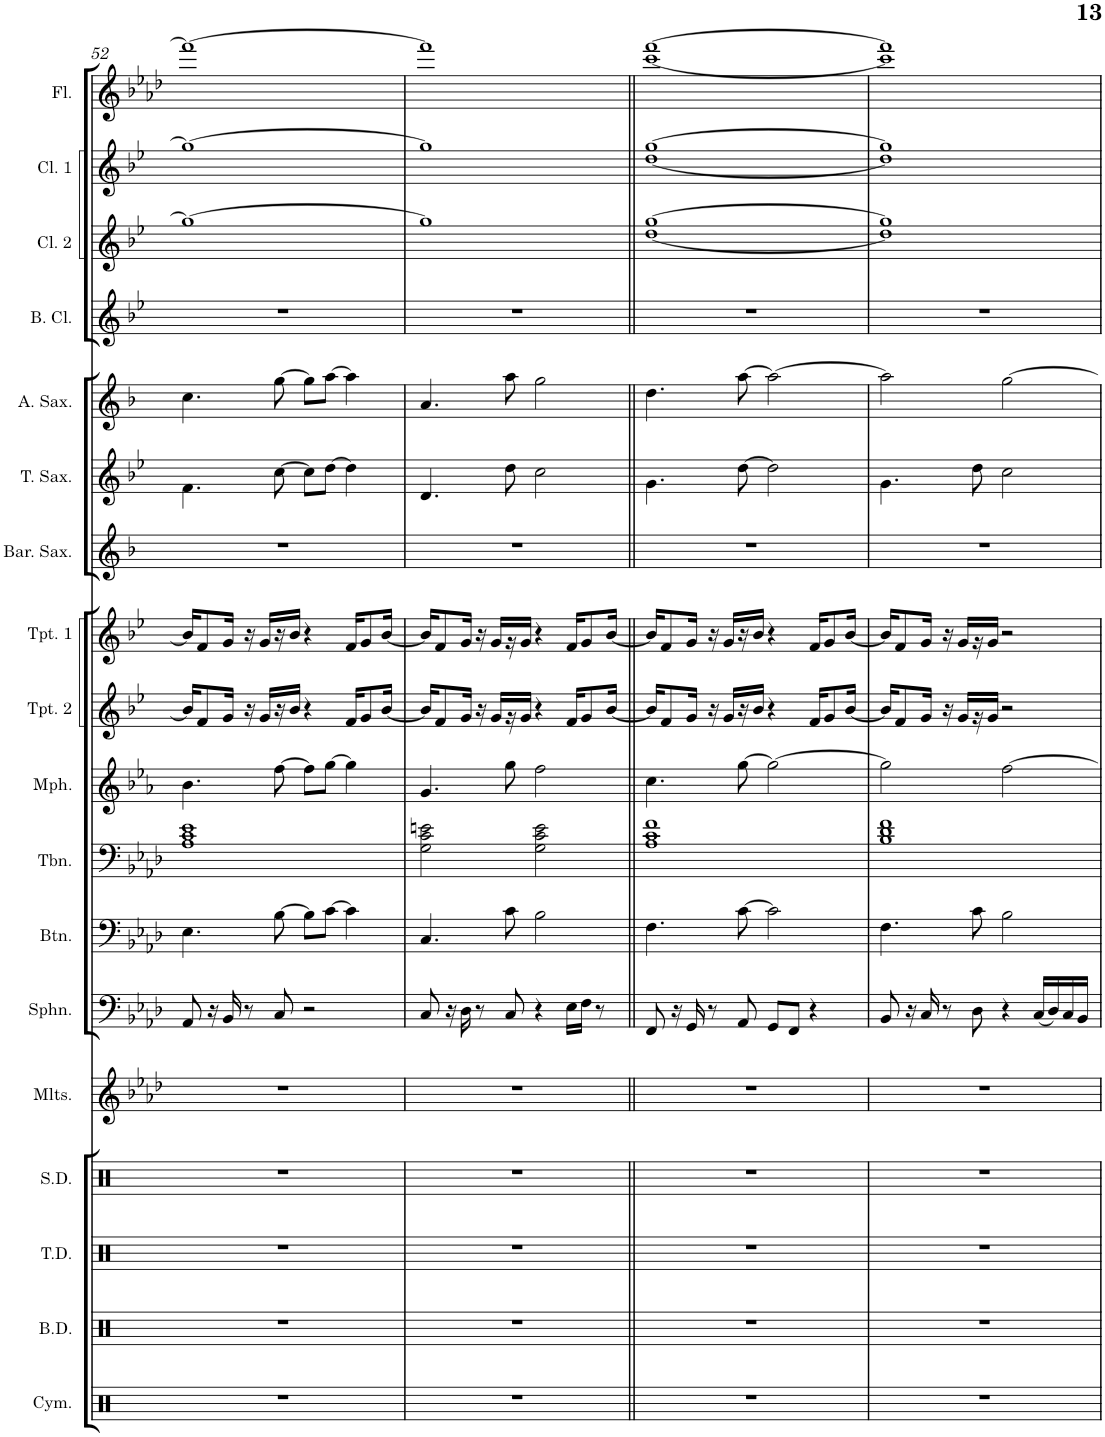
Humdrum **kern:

**kern	**kern	**kern	**kern	**kern	**kern	**kern	**kern	**kern	**kern	**kern	**kern	**kern	**kern	**kern	**kern	**kern	**kern
*part18	*part17	*part16	*part15	*part14	*part13	*part12	*part11	*part10	*part9	*part8	*part7	*part6	*part5	*part4	*part3	*part2	*part1
*staff18	*staff17	*staff16	*staff15	*staff14	*staff13	*staff12	*staff11	*staff10	*staff9	*staff8	*staff7	*staff6	*staff5	*staff4	*staff3	*staff2	*staff1
*I"Cymbals	*I"Bass Drums	*I"Tenor Drums	*I"Snare Drum	*I"Mallets	*I"Sousaphone	*I"Baritone	*I"Trombone	*I"Mellophone	*I"Trumpet 2	*I"Trumpet 1	*I"Baritone Sax	*I"Tenor Sax	*I"Alto Sax	*I"Bass Clarinet	*I"Clarinet 2	*I"Clarinet 1	*I"Flute
*I'Cym.	*I'B.D.	*I'T.D.	*I'S.D.	*I'Mlts.	*I'Sphn.	*I'Btn.	*I'Tbn.	*I'Mph.	*I'Tpt. 2	*I'Tpt. 1	*I'Bar. Sax.	*I'T. Sax.	*I'A. Sax.	*I'B. Cl.	*I'Cl. 2	*I'Cl. 1	*I'Fl.
!!LO:PB:g=z
*clefX	*clefX	*clefX	*clefX	*clefG2	*clefF4	*clefF4	*clefF4	*clefG2	*clefG2	*clefG2	*clefG2	*clefG2	*clefG2	*clefG2	*clefG2	*clefG2	*clefG2
*	*	*	*	*Trd-7c-12	*	*Trd4c7	*	*Trd4c7	*Trd1c2	*Trd1c2	*Trd12c21	*Trd8c14	*Trd5c9	*Trd8c14	*Trd1c2	*Trd1c2	*
*k[]	*k[]	*k[]	*k[]	*k[b-e-a-d-]	*k[b-e-a-d-]	*k[b-e-a-d-]	*k[b-e-a-d-]	*k[b-e-a-]	*k[b-e-]	*k[b-e-]	*k[b-]	*k[b-e-]	*k[b-]	*k[b-e-]	*k[b-e-]	*k[b-e-]	*k[b-e-a-d-]
*M4/4	*M4/4	*M4/4	*M4/4	*M4/4	*M4/4	*M4/4	*M4/4	*M4/4	*M4/4	*M4/4	*M4/4	*M4/4	*M4/4	*M4/4	*M4/4	*M4/4	*M4/4
=52	=52	=52	=52	=52	=52	=52	=52	=52	=52	=52	=52	=52	=52	=52	=52	=52	=52
1r	1r	1r	1r	1r	8AA-/	4.E-\	1A- 1c 1e-	4.b-\	16b-/KL]	16b-/KL]	1r	4.f\	4.cc\	1r	1gg_	1gg_	1fff_
.	.	.	.	.	.	.	.	.	8f/	8f/	.	.	.	.	.	.	.
.	.	.	.	.	16r	.	.	.	.	.	.	.	.	.	.	.	.
.	.	.	.	.	16BB-/	.	.	.	16g/Jk	16g/Jk	.	.	.	.	.	.	.
.	.	.	.	.	8r	.	.	.	16r	16r	.	.	.	.	.	.	.
.	.	.	.	.	.	.	.	.	16g/LL	16g/LL	.	.	.	.	.	.	.
.	.	.	.	.	8C/	[>8B-\	.	[>8ff\	16r	16r	.	[>8cc\	[>8gg\	.	.	.	.
.	.	.	.	.	.	.	.	.	16b-/JJ	16b-/JJ	.	.	.	.	.	.	.
.	.	.	.	.	2r	8B-\L]	.	8ff\L]	4r	4r	.	8cc\L]	8gg\L]	.	.	.	.
.	.	.	.	.	.	[>8c\J	.	[>8gg\J	.	.	.	[>8dd\J	[>8aa\J	.	.	.	.
.	.	.	.	.	.	4c\]	.	4gg\]	16f/KL	16f/KL	.	4dd\]	4aa\]	.	.	.	.
.	.	.	.	.	.	.	.	.	8g/	8g/	.	.	.	.	.	.	.
.	.	.	.	.	.	.	.	.	[16b-/Jk	[16b-/Jk	.	.	.	.	.	.	.
=53	=53	=53	=53	=53	=53	=53	=53	=53	=53	=53	=53	=53	=53	=53	=53	=53	=53
1r	1r	1r	1r	1r	8C/	4.C/	2G\ 2c\ 2en\	4.g/	16b-/KL]	16b-/KL]	1r	4.d/	4.a/	1r	1gg]	1gg]	1fff]
.	.	.	.	.	.	.	.	.	8f/	8f/	.	.	.	.	.	.	.
.	.	.	.	.	16r	.	.	.	.	.	.	.	.	.	.	.	.
.	.	.	.	.	16D-\	.	.	.	16g/Jk	16g/Jk	.	.	.	.	.	.	.
.	.	.	.	.	8r	.	.	.	16r	16r	.	.	.	.	.	.	.
.	.	.	.	.	.	.	.	.	16g/LL	16g/LL	.	.	.	.	.	.	.
.	.	.	.	.	8C/	8c\	.	8gg\	16r	16r	.	8dd\	8aa\	.	.	.	.
.	.	.	.	.	.	.	.	.	16g/JJ	16g/JJ	.	.	.	.	.	.	.
.	.	.	.	.	4r	2B-\	2G\ 2c\ 2e\	2ff\	4r	4r	.	2cc\	2gg\	.	.	.	.
.	.	.	.	.	16E-\LL	.	.	.	16f/KL	16f/KL	.	.	.	.	.	.	.
.	.	.	.	.	16F\JJ	.	.	.	8g/	8g/	.	.	.	.	.	.	.
.	.	.	.	.	8r	.	.	.	.	.	.	.	.	.	.	.	.
.	.	.	.	.	.	.	.	.	[16b-/Jk	[16b-/Jk	.	.	.	.	.	.	.
=54||	=54||	=54||	=54||	=54||	=54||	=54||	=54||	=54||	=54||	=54||	=54||	=54||	=54||	=54||	=54||	=54||	=54||
*	*	*	*	*	*	*	*^	*	*	*	*	*	*	*	*	*	*
1r	1r	1r	1r	1r	8FF/	4.F\	1f	1A- 1c	4.cc\	16b-/KL]	16b-/KL]	1r	4.g\	4.dd\	1r	[1dd [1gg	[1dd [1gg	[1ccc [1fff
.	.	.	.	.	.	.	.	.	.	8f/	8f/	.	.	.	.	.	.	.
.	.	.	.	.	16r	.	.	.	.	.	.	.	.	.	.	.	.	.
.	.	.	.	.	16GG/	.	.	.	.	16g/Jk	16g/Jk	.	.	.	.	.	.	.
.	.	.	.	.	8r	.	.	.	.	16r	16r	.	.	.	.	.	.	.
.	.	.	.	.	.	.	.	.	.	16g/LL	16g/LL	.	.	.	.	.	.	.
.	.	.	.	.	8AA-/	[>8c\	.	.	[8gg\	16r	16r	.	[>8dd\	[8aa\	.	.	.	.
.	.	.	.	.	.	.	.	.	.	16b-/JJ	16b-/JJ	.	.	.	.	.	.	.
.	.	.	.	.	8GG/L	2c\]	.	.	2gg\_	4r	4r	.	2dd\]	2aa\_	.	.	.	.
.	.	.	.	.	8FF/J	.	.	.	.	.	.	.	.	.	.	.	.	.
.	.	.	.	.	4r	.	.	.	.	16f/KL	16f/KL	.	.	.	.	.	.	.
.	.	.	.	.	.	.	.	.	.	8g/	8g/	.	.	.	.	.	.	.
.	.	.	.	.	.	.	.	.	.	[16b-/Jk	[16b-/Jk	.	.	.	.	.	.	.
*	*	*	*	*	*	*	*v	*v	*	*	*	*	*	*	*	*	*	*
=55	=55	=55	=55	=55	=55	=55	=55	=55	=55	=55	=55	=55	=55	=55	=55	=55	=55
1r	1r	1r	1r	1r	8BB-/	4.F\	1B- 1d- 1f	2gg\]	16b-/KL]	16b-/KL]	1r	4.g\	2aa\]	1r	1dd] 1gg]	1dd] 1gg]	1ccc] 1fff]
.	.	.	.	.	.	.	.	.	8f/	8f/	.	.	.	.	.	.	.
.	.	.	.	.	16r	.	.	.	.	.	.	.	.	.	.	.	.
.	.	.	.	.	16C/	.	.	.	16g/Jk	16g/Jk	.	.	.	.	.	.	.
.	.	.	.	.	8r	.	.	.	16r	16r	.	.	.	.	.	.	.
.	.	.	.	.	.	.	.	.	16g/LL	16g/LL	.	.	.	.	.	.	.
.	.	.	.	.	8D-\	8c\	.	.	16r	16r	.	8dd\	.	.	.	.	.
.	.	.	.	.	.	.	.	.	16g/JJ	16g/JJ	.	.	.	.	.	.	.
.	.	.	.	.	4r	2B-\	.	[2ff\	2r	2r	.	2cc\	[2gg\	.	.	.	.
.	.	.	.	.	(16C/LL	.	.	.	.	.	.	.	.	.	.	.	.
.	.	.	.	.	16D-/)	.	.	.	.	.	.	.	.	.	.	.	.
.	.	.	.	.	16C/	.	.	.	.	.	.	.	.	.	.	.	.
.	.	.	.	.	16BB-/JJ	.	.	.	.	.	.	.	.	.	.	.	.
=	=	=	=	=	=	=	=	=	=	=	=	=	=	=	=	=	=
*-	*-	*-	*-	*-	*-	*-	*-	*-	*-	*-	*-	*-	*-	*-	*-	*-	*-
